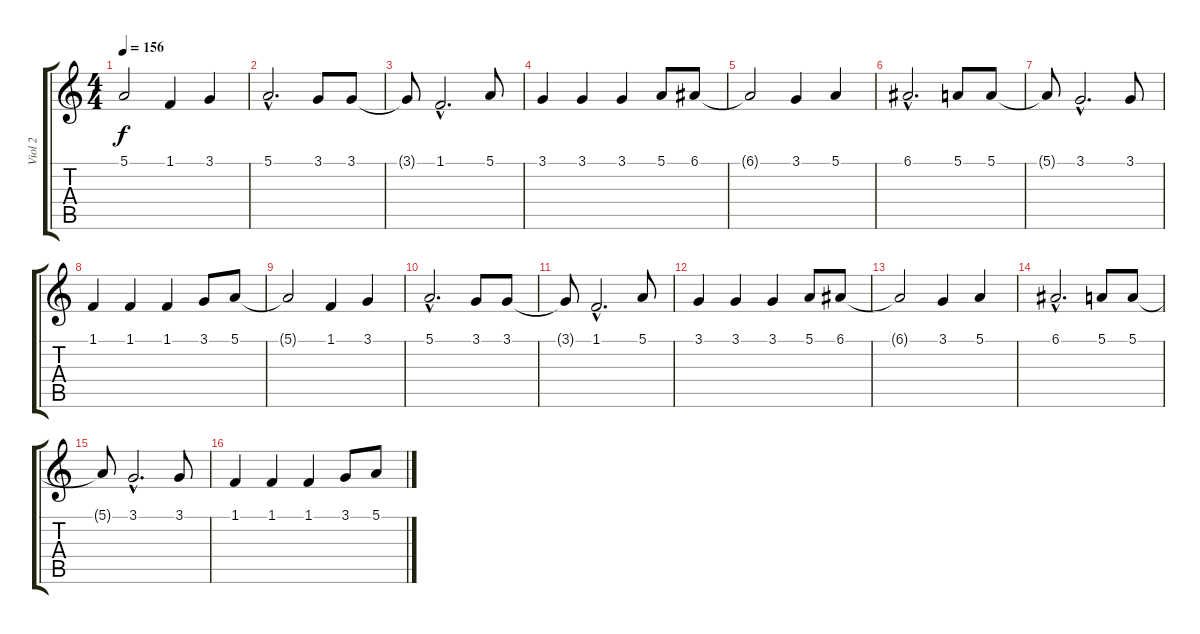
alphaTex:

\track ("Viol 2" "Viol 2") {instrument viola}
\staff {score tabs}
\tuning (E4 B3 G3 D3 A2 E2) {hide}
\ts (4 4)
\tempo 156
\clef g2
\ks c
5.1{t}.2{dy f} 1.1.4 3.1.4 |
\section ("" "")
5.1{hac}.2{d} 3.1.8 3.1.8 |
3.1{t}.8 1.1{hac}.2{d} 5.1.8 |
3.1.4 3.1.4 3.1.4 5.1.8 6.1.8 |
6.1{t}.2 3.1.4 5.1.4 |
6.1{hac}.2{d} 5.1.8 5.1.8 |
5.1{t}.8 3.1{hac}.2{d} 3.1.8 |
1.1.4 1.1.4 1.1.4 3.1.8 5.1.8 |
5.1{t}.2 1.1.4 3.1.4 |
\section ("" "")
5.1{hac}.2{d} 3.1.8 3.1.8 |
3.1{t}.8 1.1{hac}.2{d} 5.1.8 |
3.1.4 3.1.4 3.1.4 5.1.8 6.1.8 |
6.1{t}.2 3.1.4 5.1.4 |
6.1{hac}.2{d} 5.1.8 5.1.8 |
5.1{t}.8 3.1{hac}.2{d} 3.1.8 |
1.1.4 1.1.4 1.1.4 3.1.8 5.1.8
